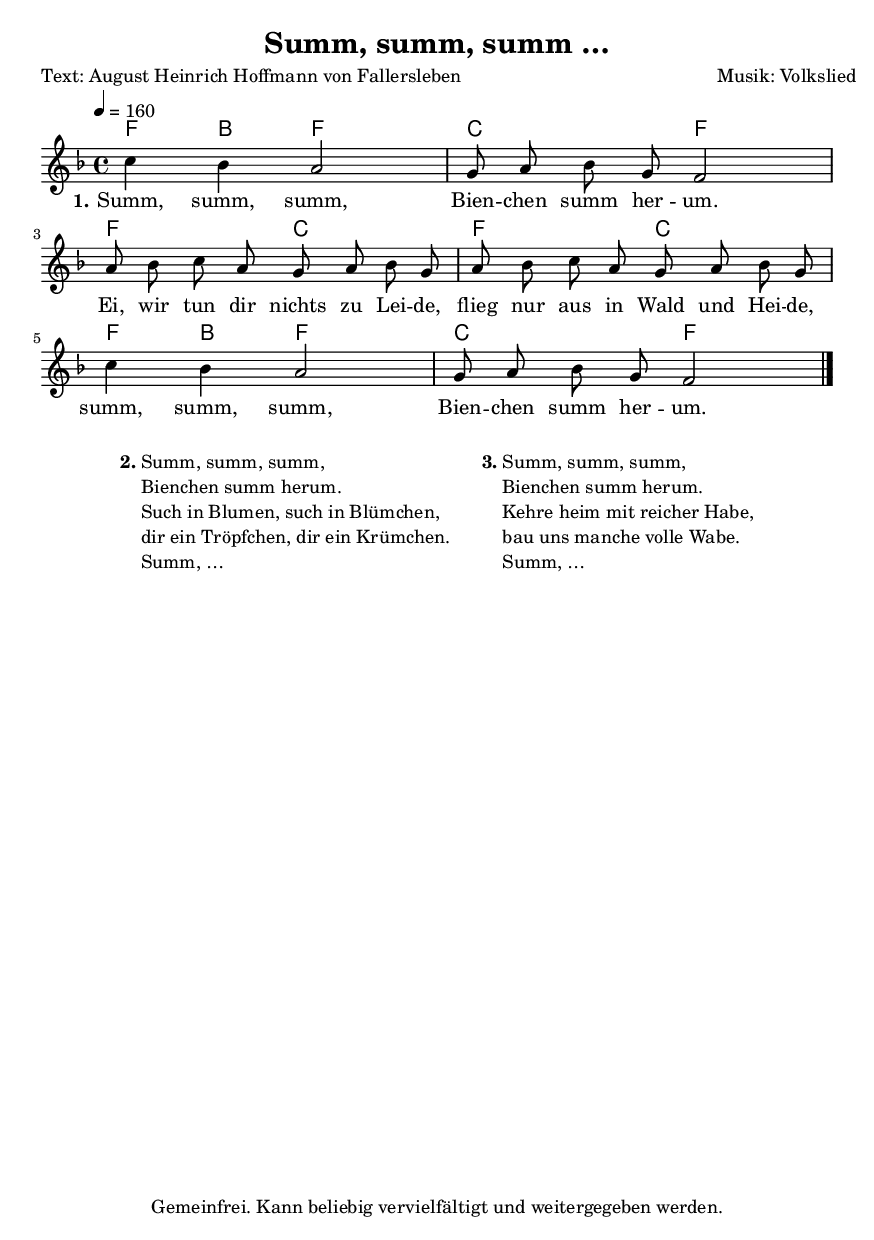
% Dieses Notenblatt wurde erstellt von Jan Niggemann
%
% Kontakt: jn@hz6.de
%
% geringfügige Änderungen von Hauke Rehr

\include "deutsch.ly"
\include "default.ly"

\version "2.12.3"
\header {
  title = "Summ, summ, summ …"
  composer = "Musik: Volkslied"
  poet = "Text: August Heinrich Hoffmann von Fallersleben"
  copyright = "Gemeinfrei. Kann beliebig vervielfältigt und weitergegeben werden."
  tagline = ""
}

#(set-global-staff-size 16)

common = {
  \time 4/4
  \key f \major
  \tempo 4 = 160
  \autoBeamOff
}

Singstimme = \relative c'' {
  c4 b4 a2  |
  g8 a8 b8 g8 f2 \break |
  a8 b8 c8 a8 g8 a8 b8 g8 |
  a8 b8 c8 a8 g8 a8 b8 g8 \break |
  c4 b4 a2 |
  g8 a8 b8 g8 f2 |
  \bar "|."
}

akkorde = \chordmode { \germanChords
  f4 b4 f2
  c2 f2
  f2 c2
  f2 c2
  f4 b4 f2
  c2 f2
}

Stropheeins = \lyrics {
  \set stanza = #"1." Summ, summ, summ,
  Bien -- chen summ her -- um.
  Ei, wir tun dir nichts zu Lei -- de,
  flieg nur aus in Wald und Hei -- de,
  summ, summ, summ,
  Bien -- chen summ her -- um.

}


\score {
  <<
    \new ChordNames { \akkorde }
    \new Voice = "mel" { \common \Singstimme }
    \new Lyrics \lyricsto mel \Stropheeins
  >>
 \layout {}
 \midi {}
}

\markup {
  \fill-line {
    \column {
      \line {
        \bold "2."
        \column {
          "Summ, summ, summ,"
          "Bienchen summ herum."
          "Such in Blumen, such in Blümchen,"
          "dir ein Tröpfchen, dir ein Krümchen."
          "Summ, …"
        }
        \bold "     3."
        \column {
          "Summ, summ, summ,"
          "Bienchen summ herum."
          "Kehre heim mit reicher Habe,"
          "bau uns manche volle Wabe."
          "Summ, …"
        }
      }
    }
  }
}

 % some settings % vim: sw=2 et
